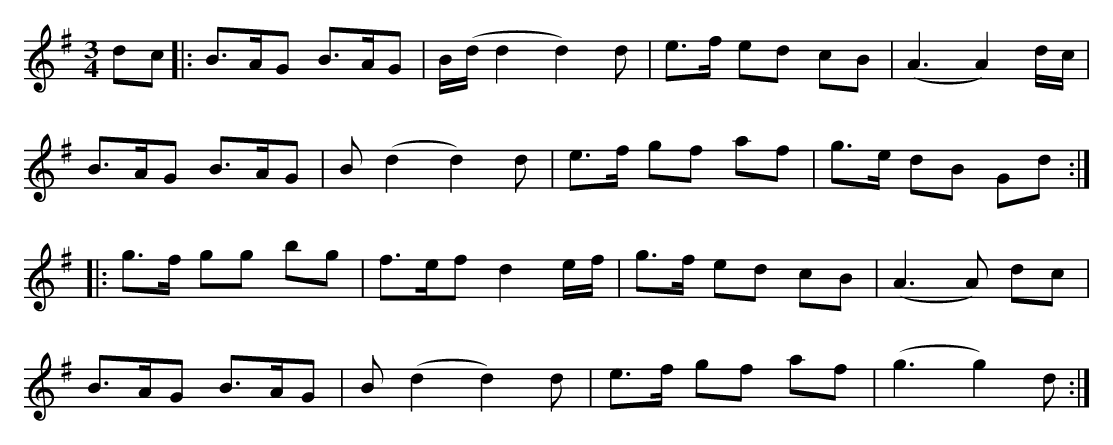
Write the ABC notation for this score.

X:1
M:3/4
K:G
dc|:B>AG B>AG|B/(d/d2 d2)d|e>f ed cB|(A3 A2) d/c/|
B>AG B>AG|B (d2 d2) d|e>f gf af|g>e dB Gd:|
|:g>f gg bg|f>ef d2 e/f/|g>f ed cB|(A3A) dc|
B>AG B>AG|B (d2 d2) d|e>f gf af|(g3 g2) d:|
